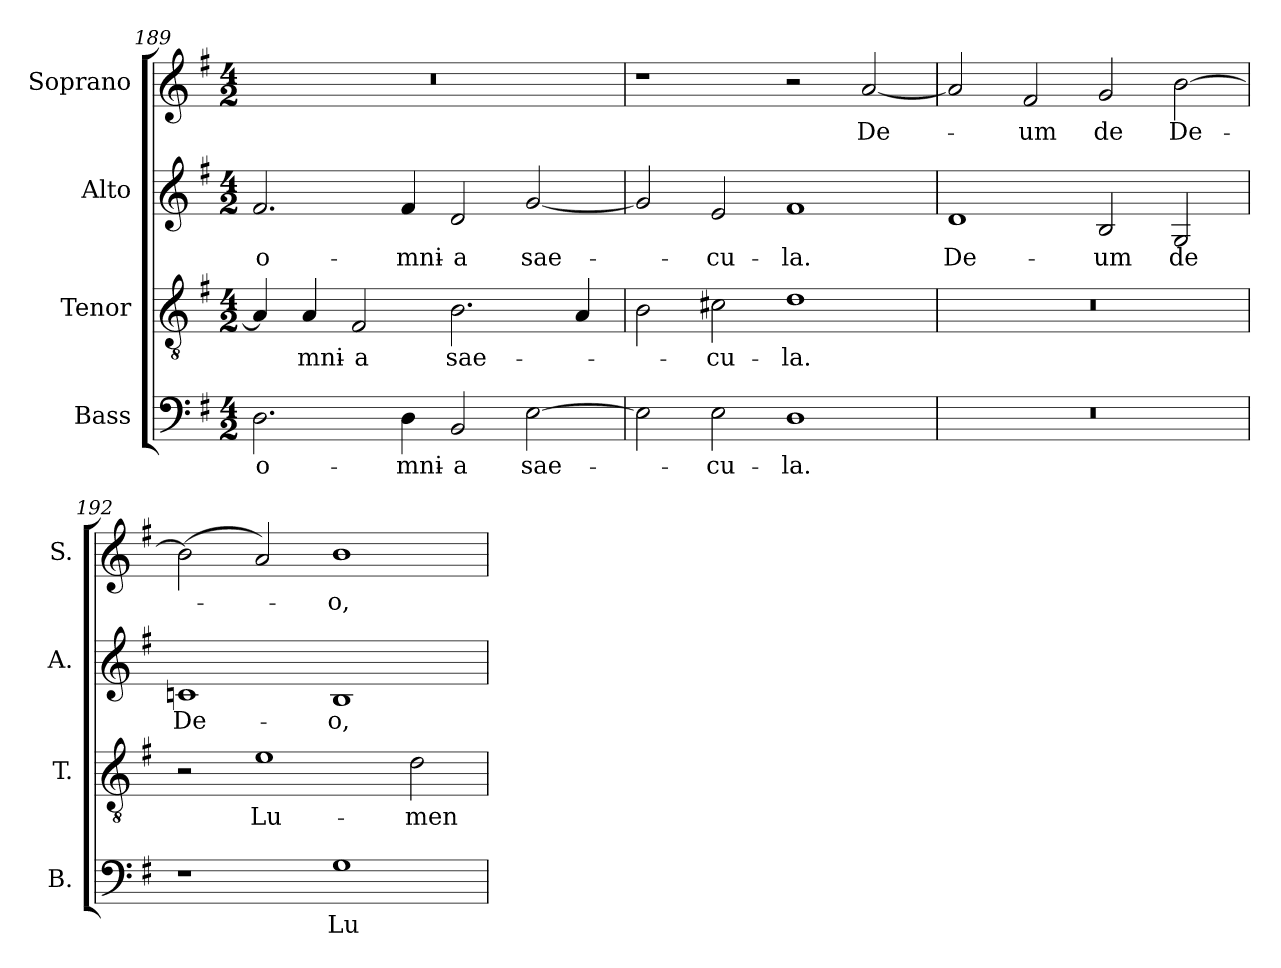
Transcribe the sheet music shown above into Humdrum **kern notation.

**kern	**text	**kern	**text	**kern	**text	**kern	**text
*part4	*part4	*part3	*part3	*part2	*part2	*part1	*part1
*staff4	*staff4	*staff3	*staff3	*staff2	*staff2	*staff1	*staff1
*I"Bass	*	*I"Tenor	*	*I"Alto	*	*I"Soprano	*
*I'B.	*	*I'T.	*	*I'A.	*	*I'S.	*
*clefF4	*	*clefGv2	*	*clefG2	*	*clefG2	*
*	*	*ITrd7c12	*	*	*	*	*
*k[f#]	*	*k[f#]	*	*k[f#]	*	*k[f#]	*
*G:	*	*G:	*	*G:	*	*G:	*
*M4/2	*	*M4/2	*	*M4/2	*	*M4/2	*
=189	=189	=189	=189	=189	=189	=189	=189
!	!LO:LY:b:color=#000000	!	!	!	!	!	!
!	!	!	!	!	!LO:LY:b:color=#000000	!LO:N:vis=1	!
2.Di\	o-	4AAi/]	.	2.f#i/	o-	0r	.
!	!	!	!LO:LY:b:color=#000000	!	!	!	!
.	.	4AAi/	-mni-	.	.	.	.
!	!	!	!LO:LY:b:color=#000000	!	!	!	!
.	.	2FF#i/	-a	.	.	.	.
!	!LO:LY:b:color=#000000	!	!	!	!	!	!
!	!	!	!	!	!LO:LY:b:color=#000000	!	!
4Di\	-mni-	.	.	4f#i/	-mni-	.	.
!	!LO:LY:b:color=#000000	!	!	!	!	!	!
!	!	!	!LO:LY:b:color=#000000	!	!	!	!
!	!	!	!	!	!LO:LY:b:color=#000000	!	!
2BBi/	-a	2.BBi\	sae-	2di/	-a	.	.
!	!LO:LY:b:color=#000000	!	!	!	!	!	!
!	!	!	!	!	!LO:LY:b:color=#000000	!	!
[2Ei\	sae-	.	.	[2gi/	sae-	.	.
.	.	4AAi/	.	.	.	.	.
!!LO:LB:g=z
=190	=190	=190	=190	=190	=190	=190	=190
2Ei\]	.	2BBi\	.	2gi/]	.	1r	.
!	!LO:LY:b:color=#000000	!	!	!	!	!	!
!	!	!	!LO:LY:b:color=#000000	!	!	!	!
!	!	!	!	!	!LO:LY:b:color=#000000	!	!
2Ei\	-cu-	2C#Xi\	-cu-	2ei/	-cu-	.	.
!	!LO:LY:b:color=#000000	!	!	!	!	!	!
!	!	!	!LO:LY:b:color=#000000	!	!	!	!
!	!	!	!	!	!LO:LY:b:color=#000000	!	!
1Di	-la.	1Di	-la.	1f#i	-la.	2r	.
!	!	!	!	!	!	!	!LO:LY:b:color=#000000
.	.	.	.	.	.	[2ai/	De-
=191	=191	=191	=191	=191	=191	=191	=191
!LO:N:vis=1	!	!LO:N:vis=1	!	!	!	!	!
!	!	!	!	!	!LO:LY:b:color=#000000	!	!
0r	.	0r	.	1di	De-	2ai/]	.
!	!	!	!	!	!	!	!LO:LY:b:color=#000000
.	.	.	.	.	.	2f#i/	-um
!	!	!	!	!	!LO:LY:b:color=#000000	!	!
!	!	!	!	!	!	!	!LO:LY:b:color=#000000
.	.	.	.	2Bi/	-um	2gi/	de
!	!	!	!	!	!LO:LY:b:color=#000000	!	!
!	!	!	!	!	!	!	!LO:LY:b:color=#000000
.	.	.	.	2Gi/	de	[2bi\	De-
=192	=192	=192	=192	=192	=192	=192	=192
!	!	!	!	!	!LO:LY:b:color=#000000	!	!
1r	.	2r	.	1cni	De-	(2bi\]	.
!	!	!	!LO:LY:b:color=#000000	!	!	!	!
.	.	1Ei	Lu-	.	.	2ai/)	.
!	!LO:LY:b:color=#000000	!	!	!	!	!	!
!	!	!	!	!	!LO:LY:b:color=#000000	!	!
!	!	!	!	!	!	!	!LO:LY:b:color=#000000
1Gi	Lu-	.	.	1Bi	-o,	1bi	-o,
!	!	!	!LO:LY:b:color=#000000	!	!	!	!
.	.	2Di\	-men	.	.	.	.
=	=	=	=	=	=	=	=
*-	*-	*-	*-	*-	*-	*-	*-
